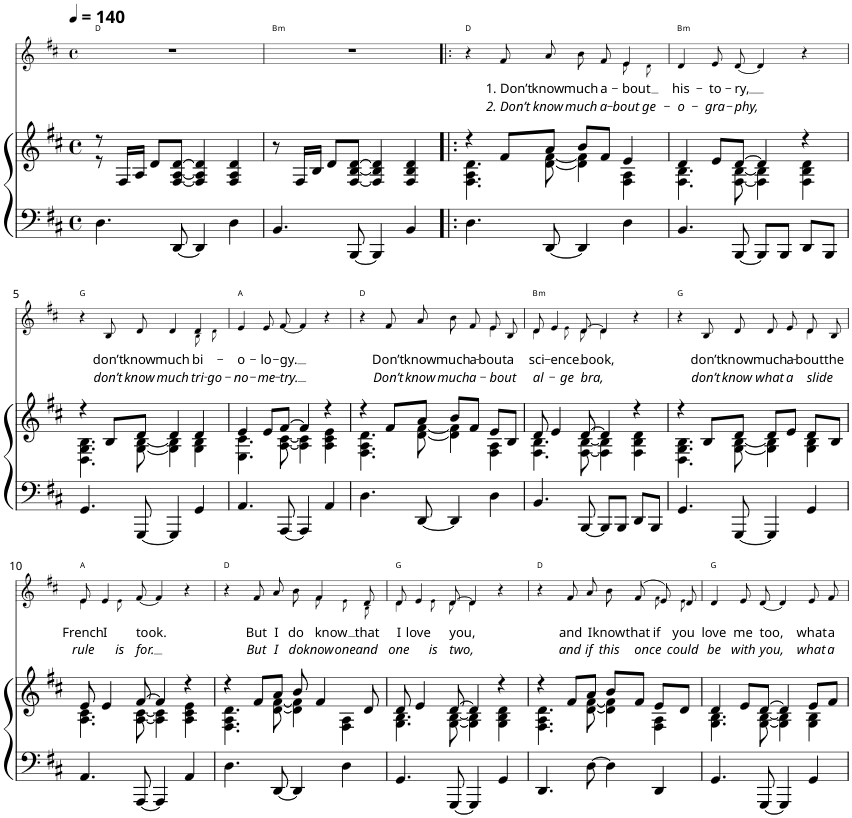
**kern	**kern	**kern	**text	**text	**harte
*part2	*part2	*part1	*part1	*part1	*part1
*staff3	*staff2	*staff1	*staff1	*staff1	*
*I"Piano	*	*I"P1	*	*	*
*I'Pno	*	*	*	*	*
*	*	*stria5	*	*	*
*clefF4	*clefG2	*clefG2	*	*	*
*k[f#c#]	*k[f#c#]	*k[f#c#]	*	*	*
*D:	*D:	*D:	*	*	*
*M4/4	*M4/4	*M4/4	*	*	*
*met(c)	*met(c)	*met(c)	*	*	*
*MM140	*MM140	*MM140	*	*	*
=1	=1	=1	=1	=1	=1
*	*^	*	*	*	*
4.D\	8r	8r	1r	.	.	D:maj
.	16F#/LL	2..ryy	.	.	.	.
.	16A/JJ	.	.	.	.	.
.	8d/L	.	.	.	.	.
[8DD/	[8F#/ [8A/ [8d/J	.	.	.	.	.
4DD/]	4F#/] 4A/] 4d/]	.	.	.	.	.
4D\	4F#/ 4A/ 4d/	.	.	.	.	.
*	*v	*v	*	*	*	*
=2	=2	=2	=2	=2	=2
!	!	!	!	!	!LO:H:kt=m
4.BB/	8r	1r	.	.	B:min
.	16F#/LL	.	.	.	.
.	16B/JJ	.	.	.	.
.	8d/L	.	.	.	.
[8BBB/	[8F#/ [8B/ [8d/J	.	.	.	.
4BBB/]	4F#/] 4B/] 4d/]	.	.	.	.
4BB/	4F#/ 4B/ 4d/	.	.	.	.
=3!|:	=3!|:	=3!|:	=3!|:	=3!|:	=3!|:
*	*^	*^	*	*	*
4.D\	4r	4.F#\ 4.A\ 4.d\	4r	2.ryy	.	.	D:maj
!	!	!	!	!	!LO:LY:b	!LO:LY:b	!
.	8f#/L	.	8f#/L	.	1. Don’t	2. Don’t	.
!	!	!	!	!	!LO:LY:b	!LO:LY:b	!
[8DD/	8a/J	[8d\ [8f#\	8a/J	.	know	know	.
!	!	!	!	!	!LO:LY:b	!LO:LY:b	!
4DD/]	8b/L	4d\] 4f#\]	8b/L	.	much	much	.
!	!	!	!	!	!LO:LY:b	!LO:LY:b	!
.	8f#/J	.	8f#/J	.	a-	a-	.
!	!	!	!	!	!LO:LY:b	!LO:LY:b	!
4D\	4e/	4F#\ 4A\	4e/	8e!\L	-bout	-bout	.
!	!	!	!	!	!	!LO:LY:b	!
.	.	.	.	8d!\J	.	ge-	.
=4	=4	=4	=4	=4	=4	=4	=4
!	!	!	!	!	!LO:LY:b	!LO:LY:b	!LO:H:kt=m
*	*	*	*v	*v	*	*	*
4.BB/	4d/	4.F#\ 4.B\	4d/	his-	o-	B:min
!	!	!	!	!LO:LY:b	!LO:LY:b	!
.	8e/L	.	8e/L	-to-	-gra-	.
!	!	!	!	!LO:LY:b	!LO:LY:b	!
[8BBB/	[8d/J	[8F#\ [8B\	[8d/J	-ry,	-phy,	.
8BBB/L]	4d/]	4F#\] 4B\]	4d/]	.	.	.
8BBB/J	.	.	.	.	.	.
8DD/L	4r	4F#\ 4B\ 4d\	4r	.	.	.
8BBB/J	.	.	.	.	.	.
!!LO:LB:g=z
=5	=5	=5	=5	=5	=5	=5
*	*	*	*^	*	*	*
4.GG/	4r	4.D\ 4.G\ 4.B\	4r	2.ryy	.	.	G:maj
!	!	!	!	!	!LO:LY:b	!LO:LY:b	!
.	8B/L	.	8B/L	.	don’t	don’t	.
!	!	!	!	!	!LO:LY:b	!LO:LY:b	!
[8GGG/	8d/J	[8G\ [8B\	8d/J	.	know	know	.
!	!	!	!	!	!LO:LY:b	!LO:LY:b	!
4GGG/]	4d/	4G\] 4B\]	4d/	.	much	much	.
!	!	!	!	!	!LO:LY:b	!LO:LY:b	!
4GG/	4d/	4G\ 4B\	4d/	8B!\L	bi-	tri-	.
!	!	!	!	!	!	!LO:LY:b	!
.	.	.	.	8d!\J	.	go-	.
=6	=6	=6	=6	=6	=6	=6	=6
!	!	!	!	!	!LO:LY:b	!LO:LY:b	!
*	*	*	*v	*v	*	*	*
4.AA/	4e/	4.E\ 4.c#\	4e/	-o-	-no-	A:maj
!	!	!	!	!LO:LY:b	!LO:LY:b	!
.	8e/L	.	8e/L	-lo-	-me-	.
!	!	!	!	!LO:LY:b	!LO:LY:b	!
[8AAA/	[8f#/J	[8A\ [8c#\	[8f#/J	-gy.	-try.	.
4AAA/]	4f#/]	4A\] 4c#\]	4f#/]	.	.	.
4AA/	4r	4A\ 4c#\ 4e\	4r	.	.	.
=7	=7	=7	=7	=7	=7	=7
*	*	*	*^	*	*	*
4.D\	4r	4.F#\ 4.A\ 4.d\	4r	2.ryy	.	.	D:maj
!	!	!	!	!	!LO:LY:b	!LO:LY:b	!
.	8f#/L	.	8f#/L	.	Don’t	Don’t	.
!	!	!	!	!	!LO:LY:b	!LO:LY:b	!
[8DD/	8a/J	[8d\ [8f#\	8a/J	.	know	know	.
!	!	!	!	!	!LO:LY:b	!LO:LY:b	!
4DD/]	8b/L	4d\] 4f#\]	8b/L	.	much	much	.
!	!	!	!	!	!LO:LY:b	!LO:LY:b	!
.	8f#/J	.	8f#/J	.	a-	a-	.
!	!	!	!	!	!LO:LY:b	!LO:LY:b	!
4D\	8e/L	4F#\ 4A\	8e/L	4e!\	-bout	-bout	.
!	!	!	!	!	!LO:LY:b	!	!
.	8B/J	.	8B/J	.	a	.	.
=8	=8	=8	=8	=8	=8	=8	=8
!	!	!	!	!	!LO:LY:b	!LO:LY:b	!LO:H:kt=m
4.BB/	8d/	4.F#\ 4.B\	8d/	4d!\	sci-	al-	B:min
!	!	!	!	!	!LO:LY:b	!	!
.	4e/	.	4e/	.	-ence	.	.
!	!	!	!	!	!	!LO:LY:b	!
.	.	.	.	8e!\L	.	ge-	.
!	!	!	!	!	!LO:LY:b	!LO:LY:b	!
[8BBB/	[8d/	[8F#\ [8B\	[8d/	8d!\J	book,	-bra,	.
8BBB/L]	4d/]	4F#\] 4B\]	4d/]	4d!\	.	.	.
8BBB/J	.	.	.	.	.	.	.
8DD/L	4r	4F#\ 4B\ 4d\	4r	4ryy	.	.	.
8BBB/J	.	.	.	.	.	.	.
=9	=9	=9	=9	=9	=9	=9	=9
4.GG/	4r	4.D\ 4.G\ 4.B\	4r	2.ryy	.	.	G:maj
!	!	!	!	!	!LO:LY:b	!LO:LY:b	!
.	8B/L	.	8B/L	.	don’t	don’t	.
!	!	!	!	!	!LO:LY:b	!LO:LY:b	!
[8GGG/	8d/J	[8G\ [8B\	8d/J	.	know	know	.
!	!	!	!	!	!LO:LY:b	!LO:LY:b	!
4GGG/]	8d/L	4G\] 4B\]	8d/L	.	much	what	.
!	!	!	!	!	!LO:LY:b	!LO:LY:b	!
.	8e/J	.	8e/J	.	a-	a	.
!	!	!	!	!	!LO:LY:b	!LO:LY:b	!
4GG/	8d/L	4G\ 4B\	8d/L	4d!\	-bout	slide	.
!	!	!	!	!	!LO:LY:b	!	!
.	8B/J	.	8B/J	.	the	.	.
!!LO:LB:g=z	!!
=10	=10	=10	=10	=10	=10	=10	=10
!	!	!	!	!	!LO:LY:b	!LO:LY:b	!
4.AA/	8e/	4.A\ 4.c#\	8e/	4e!\	French	rule	A:maj
!	!	!	!	!	!LO:LY:b	!	!
.	4e/	.	4e/	.	I	.	.
!	!	!	!	!	!	!LO:LY:b	!
.	.	.	.	8e!\	.	is	.
!	!	!	!	!	!LO:LY:b	!LO:LY:b	!
[8AAA/	[8f#/	[8A\ [8c#\	[8f#/	2ryy	took.	for.	.
4AAA/]	4f#/]	4A\] 4c#\]	4f#/]	.	.	.	.
4AA/	4r	4A\ 4c#\ 4e\	4r	.	.	.	.
.	.	.	.	8ryy	.	.	.
=11	=11	=11	=11	=11	=11	=11	=11
4.D\	4r	4.F#\ 4.A\ 4.d\	4r	8ryy	.	.	D:maj
!	!	!	!	!	!LO:LY:b	!LO:LY:b	!
*	*	*	*v	*v	*	*	*
.	8f#/L	.	8f#/L	But	But	.
!	!	!	!	!LO:LY:b	!LO:LY:b	!
[8DD/	8a/J	[8d\ [8f#\	8a/J	I	I	.
!	!	!	!	!LO:LY:b	!LO:LY:b	!
4DD/]	8b/	4d\] 4f#\]	8b\	do	do	.
!	!	!	!	!LO:LY:b	!LO:LY:b	!
*	*	*	*^	*	*	*
.	4f#/	.	4f#/	8f#!\	know	know	.
!	!	!	!	!	!	!LO:LY:b	!
4D\	.	4F#\ 4A\	.	8e!\L	.	one	.
!	!	!	!	!	!LO:LY:b	!LO:LY:b	!
.	8d/	.	8d/	8B!\J	that	and	.
=12	=12	=12	=12	=12	=12	=12	=12
!	!	!	!	!	!LO:LY:b	!LO:LY:b	!
4.GG/	8d/	4.G\ 4.B\	8d/	4d!\	I	one	G:maj
!	!	!	!	!	!LO:LY:b	!	!
.	4e/	.	4e/	.	love	.	.
!	!	!	!	!	!	!LO:LY:b	!
.	.	.	.	8e!\L	.	is	.
!	!	!	!	!	!LO:LY:b	!LO:LY:b	!
[8GGG/	[8d/	[8G\ [8B\	[8d/	8d!\J	you,	two,	.
4GGG/]	4d/]	4G\] 4B\]	4d/]	4d!\	.	.	.
4GG/	4r	4G\ 4B\ 4d\	4r	4ryy	.	.	.
=13	=13	=13	=13	=13	=13	=13	=13
4.DD/	4r	4.F#\ 4.A\ 4.d\	4r	2.ryy	.	.	D:maj
!	!	!	!	!	!LO:LY:b	!LO:LY:b	!
.	8f#/L	.	8f#/L	.	and	and	.
!	!	!	!	!	!LO:LY:b	!LO:LY:b	!
[8D\	8a/J	[8d\ [8f#\	8a/J	.	I	if	.
!	!	!	!	!	!LO:LY:b	!LO:LY:b	!
4D\]	8b/L	4d\] 4f#\]	8b/L	.	know	this	.
!	!	!	!	!	!LO:LY:b	!LO:LY:b	!
.	8f#/J	.	(8f#/J	.	that	once	.
!	!	!	!	!	!LO:LY:b	!	!
4DD/	8e/L	4F#\ 4A\	8e/L)	8f#!\L	if	.	.
!	!	!	!	!	!LO:LY:b	!LO:LY:b	!
.	8d/J	.	8d/J	8e!\J	you	could	.
=14	=14	=14	=14	=14	=14	=14	=14
!	!	!	!	!	!LO:LY:b	!LO:LY:b	!
*	*	*	*v	*v	*	*	*
4.GG/	4d/	4.G\ 4.B\	4d/	love	be	G:maj
!	!	!	!	!LO:LY:b	!LO:LY:b	!
.	8e/L	.	8e/L	me	with	.
!	!	!	!	!LO:LY:b	!LO:LY:b	!
[8GGG/	[8d/J	[8G\ [8B\	[8d/J	too,	you,	.
4GGG/]	4d/]	4G\] 4B\]	4d/]	.	.	.
!	!	!	!	!LO:LY:b	!LO:LY:b	!
4GG/	8e/L	4G\ 4B\	8e/L	what	what	.
!	!	!	!	!LO:LY:b	!LO:LY:b	!
.	8f#/J	.	8f#/J	a	a	.
*	*v	*v	*	*	*	*
=	=	=	=	=	=
*-	*-	*-	*-	*-	*-
